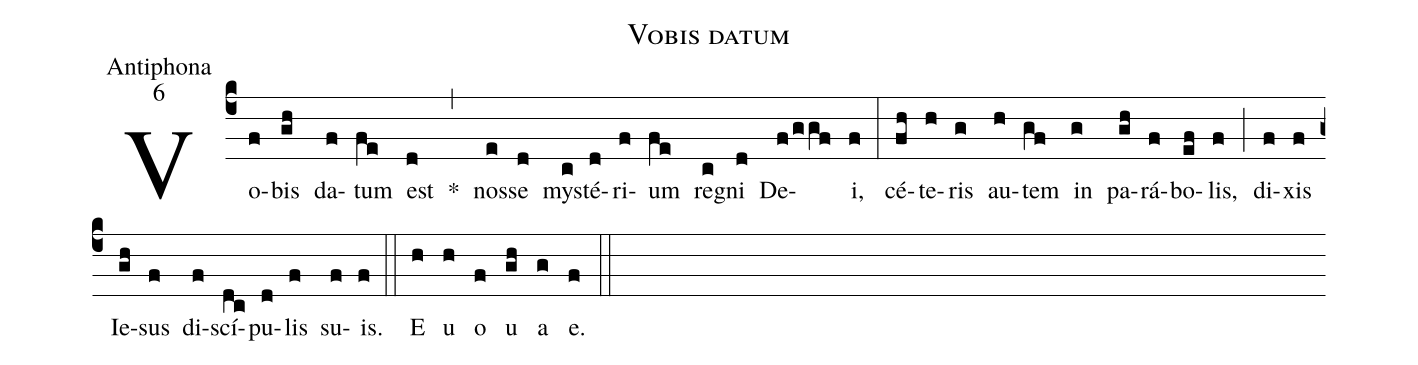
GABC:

name:Vobis datum;
office-part:Antiphona;
mode:6;
%%
(c4) Vo(f)bis(gh) da(f)tum(fe) est(d) *(,) nos(e)se(d) mys(c)té(d)ri(f)um(fe) re(c)gni(d) De(f/ggf)i,(f) (:) cé(fh)te(h)ris(g) au(h)tem(gf) in(g) pa(gh)rá(f)bo(ef)lis,(f) (;) di(f)xis(f) Ie(gh)sus(f) di(f)scí(dc)pu(d)lis(f) su(f)is.(f) (::) E(h) u(h) o(f) u(gh) a(g) e.(f) (::)
